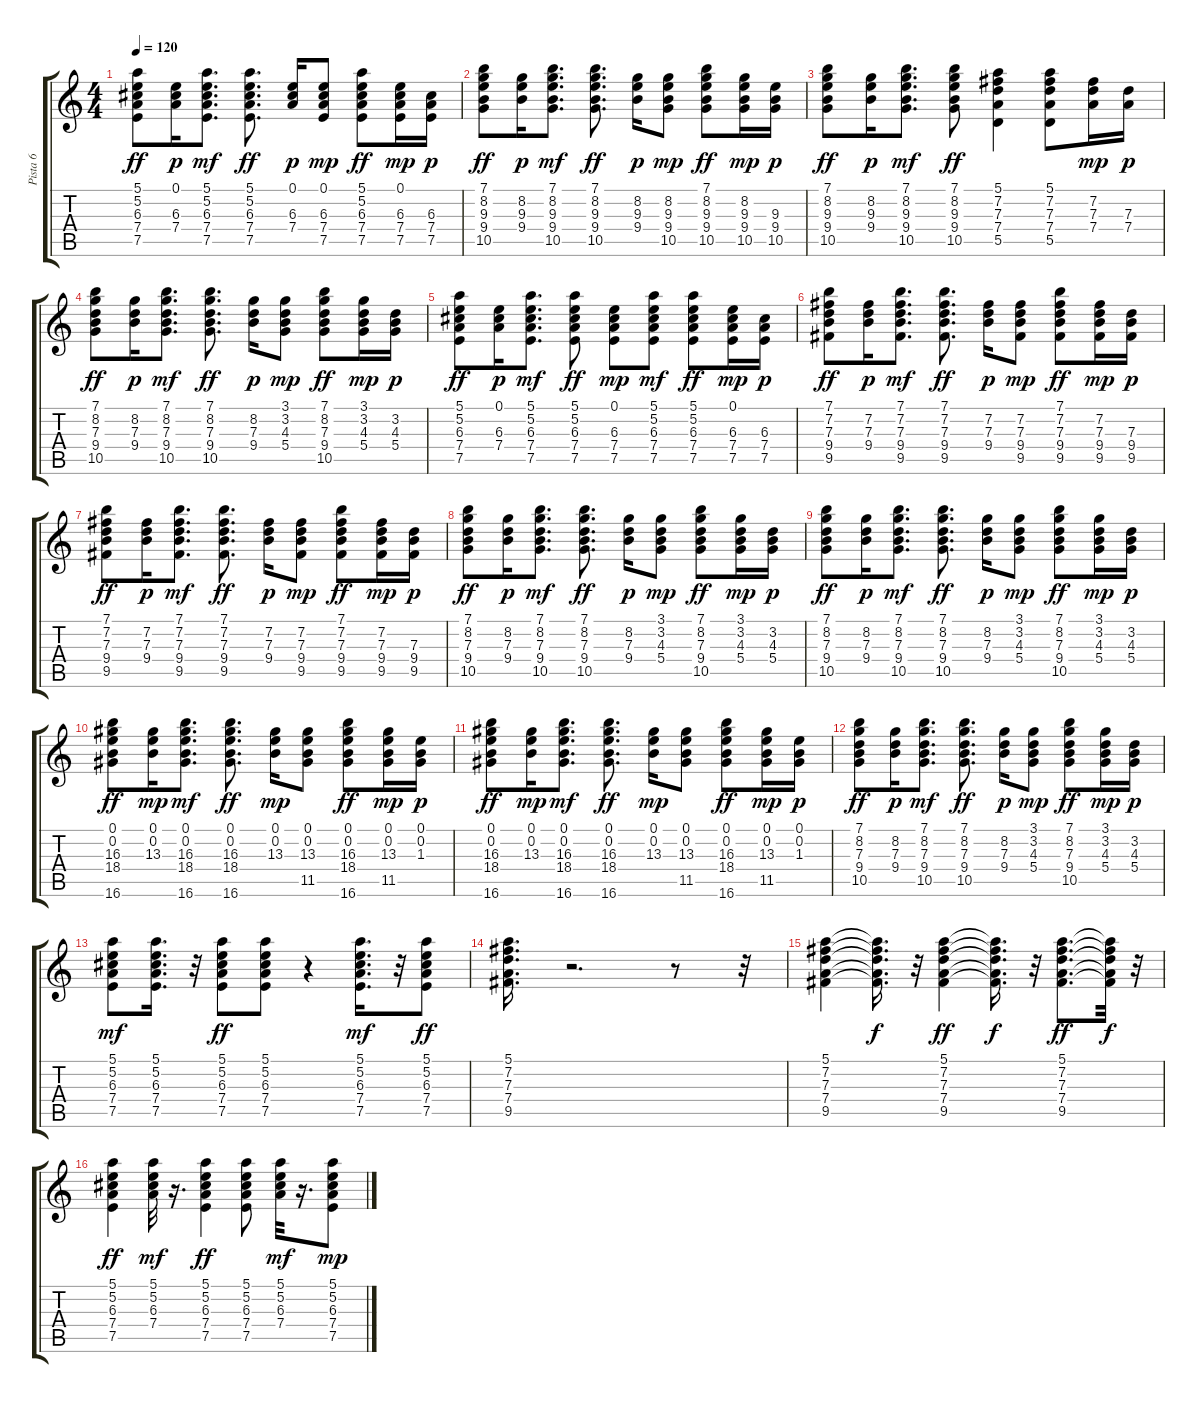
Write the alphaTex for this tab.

\track ("Pista 6" "Pista 6") {instrument acousticguitarnylon}
\staff {score tabs}
\tuning (E4 B3 G3 D3 A2 E2) {hide}
\ts (4 4)
\tempo 120
\clef g2
\ks c
(5.1 5.2 6.3 7.4 7.5).8{dy ff} (0.1 6.3 7.4).16{dy p} (5.1 5.2 6.3 7.4 7.5).8{d dy mf} (5.1 5.2 6.3 7.4 7.5).8{d dy ff} (0.1 6.3 7.4).16{dy p} (0.1 6.3 7.4 7.5).8{dy mp} (5.1 5.2 6.3 7.4 7.5).8{dy ff} (0.1 6.3 7.4 7.5).16{dy mp} (6.3 7.4 7.5).16{dy p} |
(7.1 8.2 9.3 9.4 10.5).8{dy ff} (8.2 9.3 9.4).16{dy p} (7.1 8.2 9.3 9.4 10.5).8{d dy mf} (7.1 8.2 9.3 9.4 10.5).8{d dy ff} (8.2 9.3 9.4).16{dy p} (8.2 9.3 9.4 10.5).8{dy mp} (7.1 8.2 9.3 9.4 10.5).8{dy ff} (8.2 9.3 9.4 10.5).16{dy mp} (9.3 9.4 10.5).16{dy p} |
(7.1 8.2 9.3 9.4 10.5).8{dy ff} (8.2 9.3 9.4).16{dy p} (7.1 8.2 9.3 9.4 10.5).8{d dy mf} (7.1 8.2 9.3 9.4 10.5).8{dy ff} (5.1 7.2 7.3 7.4 5.5).4 (5.1 7.2 7.3 7.4 5.5).8 (7.2 7.3 7.4).16{dy mp} (7.3 7.4).16{dy p} |
(7.1 8.2 7.3 9.4 10.5).8{dy ff} (8.2 7.3 9.4).16{dy p} (7.1 8.2 7.3 9.4 10.5).8{d dy mf} (7.1 8.2 7.3 9.4 10.5).8{d dy ff} (8.2 7.3 9.4).16{dy p} (3.1 3.2 4.3 5.4).8{dy mp} (7.1 8.2 7.3 9.4 10.5).8{dy ff} (3.1 3.2 4.3 5.4).16{dy mp} (3.2 4.3 5.4).16{dy p} |
(5.1 5.2 6.3 7.4 7.5).8{dy ff} (0.1 6.3 7.4).16{dy p} (5.1 5.2 6.3 7.4 7.5).8{d dy mf} (5.1 5.2 6.3 7.4 7.5).8{dy ff} (0.1 6.3 7.4 7.5).8{dy mp} (5.1 5.2 6.3 7.4 7.5).8{dy mf} (5.1 5.2 6.3 7.4 7.5).8{dy ff} (0.1 6.3 7.4 7.5).16{dy mp} (6.3 7.4 7.5).16{dy p} |
(7.1 7.2 7.3 9.4 9.5).8{dy ff} (7.2 7.3 9.4).16{dy p} (7.1 7.2 7.3 9.4 9.5).8{d dy mf} (7.1 7.2 7.3 9.4 9.5).8{d dy ff} (7.2 7.3 9.4).16{dy p} (7.2 7.3 9.4 9.5).8{dy mp} (7.1 7.2 7.3 9.4 9.5).8{dy ff} (7.2 7.3 9.4 9.5).16{dy mp} (7.3 9.4 9.5).16{dy p} |
(7.1 7.2 7.3 9.4 9.5).8{dy ff} (7.2 7.3 9.4).16{dy p} (7.1 7.2 7.3 9.4 9.5).8{d dy mf} (7.1 7.2 7.3 9.4 9.5).8{d dy ff} (7.2 7.3 9.4).16{dy p} (7.2 7.3 9.4 9.5).8{dy mp} (7.1 7.2 7.3 9.4 9.5).8{dy ff} (7.2 7.3 9.4 9.5).16{dy mp} (7.3 9.4 9.5).16{dy p} |
(7.1 8.2 7.3 9.4 10.5).8{dy ff} (8.2 7.3 9.4).16{dy p} (7.1 8.2 7.3 9.4 10.5).8{d dy mf} (7.1 8.2 7.3 9.4 10.5).8{d dy ff} (8.2 7.3 9.4).16{dy p} (3.1 3.2 4.3 5.4).8{dy mp} (7.1 8.2 7.3 9.4 10.5).8{dy ff} (3.1 3.2 4.3 5.4).16{dy mp} (3.2 4.3 5.4).16{dy p} |
(7.1 8.2 7.3 9.4 10.5).8{dy ff} (8.2 7.3 9.4).16{dy p} (7.1 8.2 7.3 9.4 10.5).8{d dy mf} (7.1 8.2 7.3 9.4 10.5).8{d dy ff} (8.2 7.3 9.4).16{dy p} (3.1 3.2 4.3 5.4).8{dy mp} (7.1 8.2 7.3 9.4 10.5).8{dy ff} (3.1 3.2 4.3 5.4).16{dy mp} (3.2 4.3 5.4).16{dy p} |
(0.1 0.2 16.3 18.4 16.6).8{dy ff} (0.1 0.2 13.3).16{dy mp} (0.1 0.2 16.3 18.4 16.6).8{d dy mf} (0.1 0.2 16.3 18.4 16.6).8{d dy ff} (0.1 0.2 13.3).16{dy mp} (0.1 0.2 13.3 11.5).8 (0.1 0.2 16.3 18.4 16.6).8{dy ff} (0.1 0.2 13.3 11.5).16{dy mp} (0.1 0.2 1.3).16{dy p} |
(0.1 0.2 16.3 18.4 16.6).8{dy ff} (0.1 0.2 13.3).16{dy mp} (0.1 0.2 16.3 18.4 16.6).8{d dy mf} (0.1 0.2 16.3 18.4 16.6).8{d dy ff} (0.1 0.2 13.3).16{dy mp} (0.1 0.2 13.3 11.5).8 (0.1 0.2 16.3 18.4 16.6).8{dy ff} (0.1 0.2 13.3 11.5).16{dy mp} (0.1 0.2 1.3).16{dy p} |
(7.1 8.2 7.3 9.4 10.5).8{dy ff} (8.2 7.3 9.4).16{dy p} (7.1 8.2 7.3 9.4 10.5).8{d dy mf} (7.1 8.2 7.3 9.4 10.5).8{d dy ff} (8.2 7.3 9.4).16{dy p} (3.1 3.2 4.3 5.4).8{dy mp} (7.1 8.2 7.3 9.4 10.5).8{dy ff} (3.1 3.2 4.3 5.4).16{dy mp} (3.2 4.3 5.4).16{dy p} |
(5.1 5.2 6.3 7.4 7.5).8{dy mf} (5.1 5.2 6.3 7.4 7.5).16{d} r.32 (5.1 5.2 6.3 7.4 7.5).8{dy ff} (5.1 5.2 6.3 7.4 7.5).8 r.4 (5.1 5.2 6.3 7.4 7.5).16{d dy mf} r.32 (5.1 5.2 6.3 7.4 7.5).8{dy ff} |
(5.1 7.2 7.3 7.4 9.5).16{d} r.2{d} r.8 r.32 |
(5.1 7.2 7.3 7.4 9.5).4 (5.1{t} 7.2{t} 7.3{t} 7.4{t} 9.5{t}).16{d dy f} r.32 (5.1 7.2 7.3 7.4 9.5).4{dy ff} (5.1{t} 7.2{t} 7.3{t} 7.4{t} 9.5{t}).16{d dy f} r.32 (5.1 7.2 7.3 7.4 9.5).8{d dy ff} (5.1{t} 7.2{t} 7.3{t} 7.4{t} 9.5{t}).32{dy f} r.32 |
(5.1 5.2 6.3 7.4 7.5).4{dy ff} (5.1 5.2 6.3 7.4).32{dy mf} r.16{d} (5.1 5.2 6.3 7.4 7.5).4{dy ff} (5.1 5.2 6.3 7.4 7.5).8 (5.1 5.2 6.3 7.4).32{dy mf} r.16{d} (5.1 5.2 6.3 7.4 7.5).8{dy mp}
